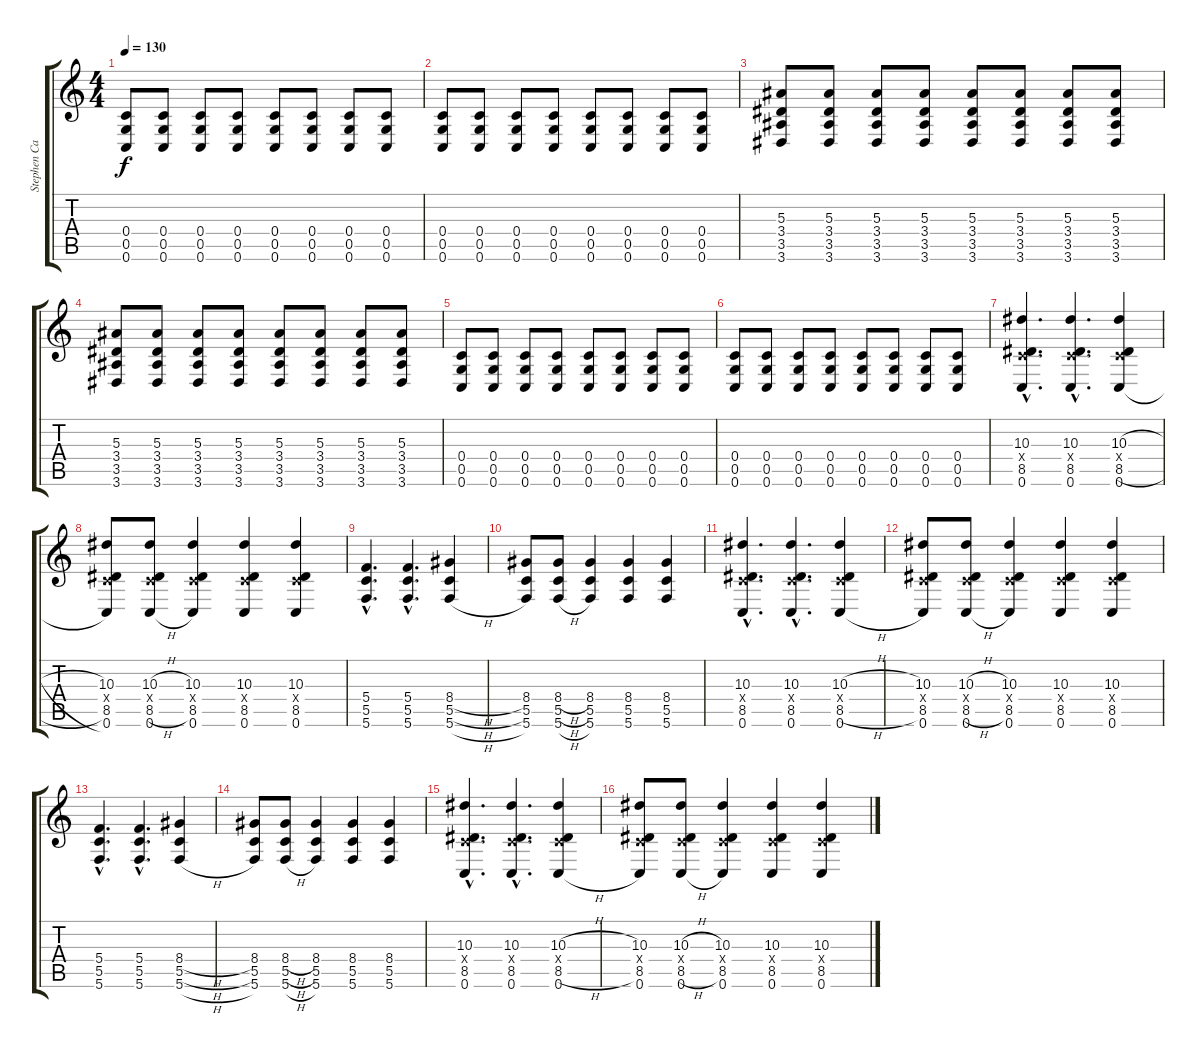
\track ("Stephen Carpenter" "Stephen Ca") {instrument overdrivenguitar}
\staff {score tabs}
\tuning (D4 A3 F3 C3 G2 C2) {hide}
\ts (4 4)
\tempo 130
\clef g2
\ks c
(0.4 0.5 0.6).8{dy f} (0.4 0.5 0.6).8 (0.4 0.5 0.6).8 (0.4 0.5 0.6).8 (0.4 0.5 0.6).8 (0.4 0.5 0.6).8 (0.4 0.5 0.6).8 (0.4 0.5 0.6).8 |
(0.4 0.5 0.6).8 (0.4 0.5 0.6).8 (0.4 0.5 0.6).8 (0.4 0.5 0.6).8 (0.4 0.5 0.6).8 (0.4 0.5 0.6).8 (0.4 0.5 0.6).8 (0.4 0.5 0.6).8 |
(5.3 3.4 3.5 3.6).8 (5.3 3.4 3.5 3.6).8 (5.3 3.4 3.5 3.6).8 (5.3 3.4 3.5 3.6).8 (5.3 3.4 3.5 3.6).8 (5.3 3.4 3.5 3.6).8 (5.3 3.4 3.5 3.6).8 (5.3 3.4 3.5 3.6).8 |
(5.3 3.4 3.5 3.6).8 (5.3 3.4 3.5 3.6).8 (5.3 3.4 3.5 3.6).8 (5.3 3.4 3.5 3.6).8 (5.3 3.4 3.5 3.6).8 (5.3 3.4 3.5 3.6).8 (5.3 3.4 3.5 3.6).8 (5.3 3.4 3.5 3.6).8 |
(0.4 0.5 0.6).8 (0.4 0.5 0.6).8 (0.4 0.5 0.6).8 (0.4 0.5 0.6).8 (0.4 0.5 0.6).8 (0.4 0.5 0.6).8 (0.4 0.5 0.6).8 (0.4 0.5 0.6).8 |
(0.4 0.5 0.6).8 (0.4 0.5 0.6).8 (0.4 0.5 0.6).8 (0.4 0.5 0.6).8 (0.4 0.5 0.6).8 (0.4 0.5 0.6).8 (0.4 0.5 0.6).8 (0.4 0.5 0.6).8 |
(10.3{hac} 0.4{hac x} 8.5{hac} 0.6{hac}).4{d} (10.3{hac} 0.4{hac x} 8.5{hac} 0.6{hac}).4{d} (10.3{h} 0.4{x} 8.5{h} 0.6{h}).4 |
(10.3 0.4{x} 8.5 0.6).8 (10.3{h} 0.4{x} 8.5{h} 0.6{h}).8 (10.3 0.4{x} 8.5 0.6).4 (10.3 0.4{x} 8.5 0.6).4 (10.3 0.4{x} 8.5 0.6).4 |
(5.4{hac} 5.5{hac} 5.6{hac}).4{d} (5.4{hac} 5.5{hac} 5.6{hac}).4{d} (8.4{h} 5.5{h} 5.6{h}).4 |
(8.4 5.5 5.6).8 (8.4{h} 5.5{h} 5.6{h}).8 (8.4 5.5 5.6).4 (8.4 5.5 5.6).4 (8.4 5.5 5.6).4 |
(10.3{hac} 0.4{hac x} 8.5{hac} 0.6{hac}).4{d} (10.3{hac} 0.4{hac x} 8.5{hac} 0.6{hac}).4{d} (10.3{h} 0.4{x} 8.5{h} 0.6{h}).4 |
(10.3 0.4{x} 8.5 0.6).8 (10.3{h} 0.4{x} 8.5{h} 0.6{h}).8 (10.3 0.4{x} 8.5 0.6).4 (10.3 0.4{x} 8.5 0.6).4 (10.3 0.4{x} 8.5 0.6).4 |
(5.4{hac} 5.5{hac} 5.6{hac}).4{d} (5.4{hac} 5.5{hac} 5.6{hac}).4{d} (8.4{h} 5.5{h} 5.6{h}).4 |
(8.4 5.5 5.6).8 (8.4{h} 5.5{h} 5.6{h}).8 (8.4 5.5 5.6).4 (8.4 5.5 5.6).4 (8.4 5.5 5.6).4 |
(10.3{hac} 0.4{hac x} 8.5{hac} 0.6{hac}).4{d} (10.3{hac} 0.4{hac x} 8.5{hac} 0.6{hac}).4{d} (10.3{h} 0.4{x} 8.5{h} 0.6{h}).4 |
(10.3 0.4{x} 8.5 0.6).8 (10.3{h} 0.4{x} 8.5{h} 0.6{h}).8 (10.3 0.4{x} 8.5 0.6).4 (10.3 0.4{x} 8.5 0.6).4 (10.3 0.4{x} 8.5 0.6).4
